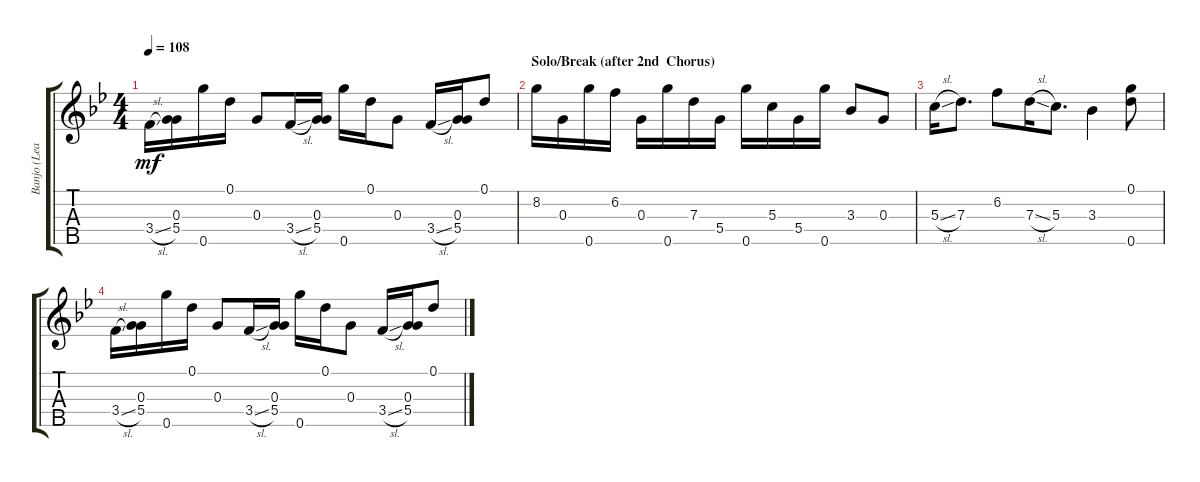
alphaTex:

\track ("Banjo (Lead)" "Banjo (Lea") {instrument banjo}
\staff {score tabs}
\tuning (D4 B3 G3 D3 G4) {hide}
\displaytranspose 12
\ts (4 4)
\tempo 108
\clef g2
\ks bb
3.4{sl}.16{dy mf} (0.3 5.4).16 0.5.16 0.1.16 0.3.8 3.4{sl}.16 (0.3 5.4).16 0.5.16 0.1.16 0.3.8 3.4{sl}.16 (0.3 5.4).16 0.1.8 |
\section ("" "Solo/Break (after 2nd  Chorus)")
8.2.16 0.3.16 0.5.16 6.2.16 0.3.16 0.5.16 7.3.16 5.4.16 0.5.16 5.3.16 5.4.16 0.5.16 3.3.8 0.3.8 |
5.3{sl}.16 7.3.8{d} 6.2.8 7.3{sl}.16 5.3.8{d} 3.3.4 (0.1 0.5).8 |
3.4{sl}.16 (0.3 5.4).16 0.5.16 0.1.16 0.3.8 3.4{sl}.16 (0.3 5.4).16 0.5.16 0.1.16 0.3.8 3.4{sl}.16 (0.3 5.4).16 0.1.8
